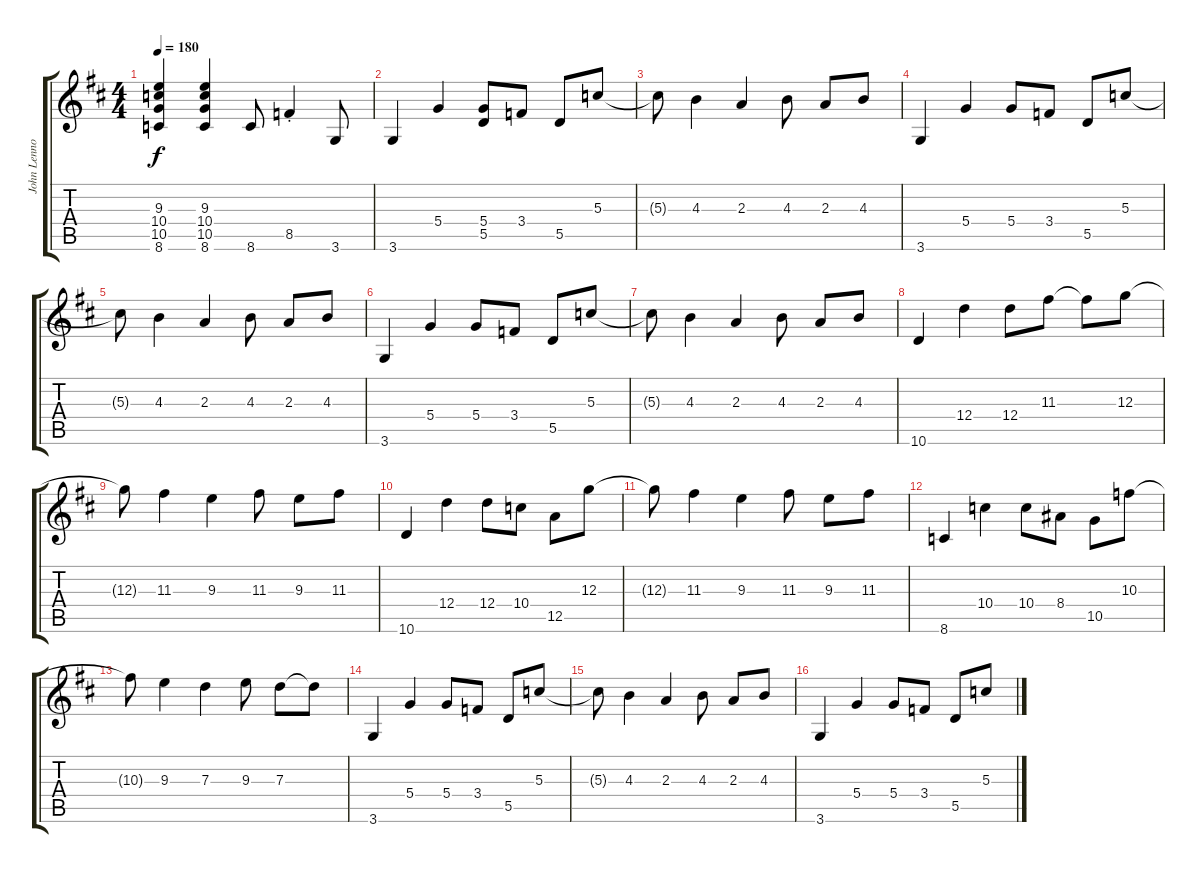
\track ("John Lennon" "John Lenno") {instrument electricguitarclean}
\staff {score tabs}
\tuning (E4 B3 G3 D3 A2 E2) {hide}
\ts (4 4)
\tempo 180
\clef g2
\ks d
(9.3{t} 10.4{t} 10.5{t} 8.6{t}).4{dy f} (9.3 10.4 10.5 8.6).4 8.6.8 8.5{st}.4 3.6.8 |
3.6.4 5.4.4 (5.4 5.5).8 3.4.8 5.5.8 5.3.8 |
5.3{t}.8 4.3.4 2.3.4 4.3.8 2.3.8 4.3.8 |
3.6.4 5.4.4 5.4.8 3.4.8 5.5.8 5.3.8 |
5.3{t}.8 4.3.4 2.3.4 4.3.8 2.3.8 4.3.8 |
3.6.4 5.4.4 5.4.8 3.4.8 5.5.8 5.3.8 |
5.3{t}.8 4.3.4 2.3.4 4.3.8 2.3.8 4.3.8 |
10.6.4 12.4.4 12.4.8 11.3.8 11.3{t}.8 12.3.8 |
12.3{t}.8 11.3.4 9.3.4 11.3.8 9.3.8 11.3.8 |
10.6.4 12.4.4 12.4.8 10.4.8 12.5.8 12.3.8 |
12.3{t}.8 11.3.4 9.3.4 11.3.8 9.3.8 11.3.8 |
8.6.4 10.4.4 10.4.8 8.4.8 10.5.8 10.3.8 |
10.3{t}.8 9.3.4 7.3.4 9.3.8 7.3.8 7.3{t}.8 |
3.6.4 5.4.4 5.4.8 3.4.8 5.5.8 5.3.8 |
5.3{t}.8 4.3.4 2.3.4 4.3.8 2.3.8 4.3.8 |
3.6.4 5.4.4 5.4.8 3.4.8 5.5.8 5.3.8
